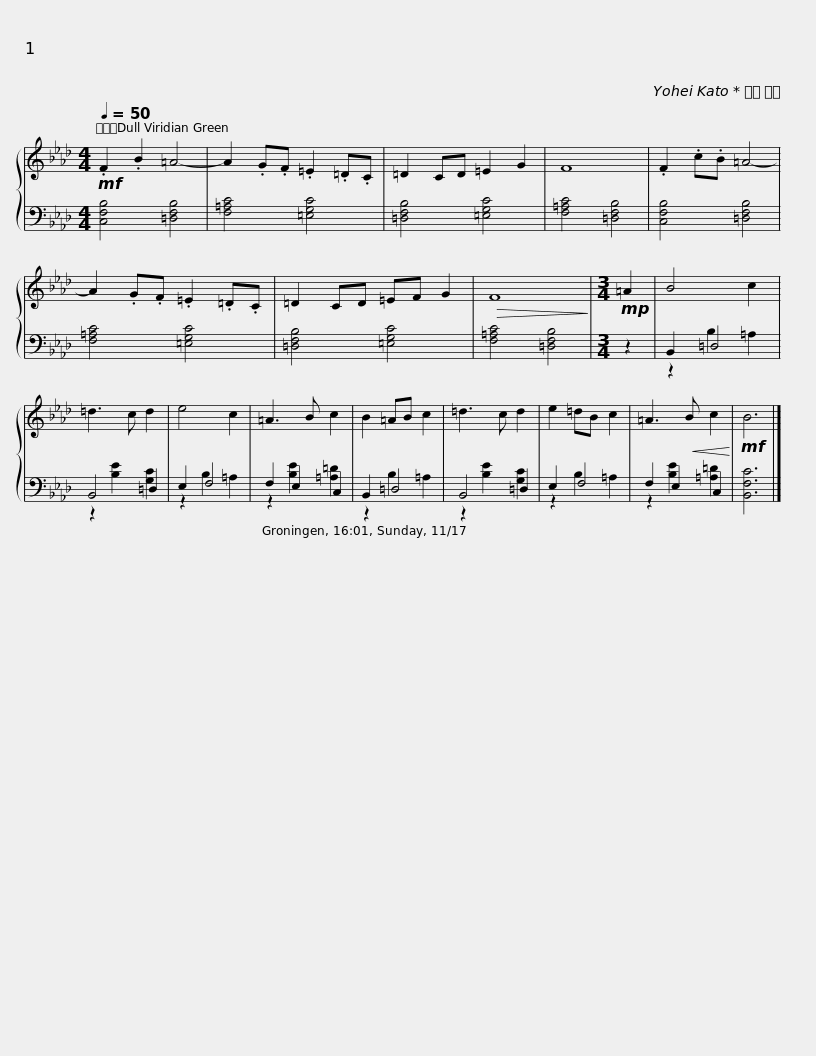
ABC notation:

X:1
%%score { 1 | ( 2 3 ) }
L:1/8
Q:1/4=50
M:4/4
I:linebreak $
K:Ab
V:1 treble
V:2 bass
V:3 bass
V:1
!mf! .F2 .B2 =A4- | A2 .G.F .=E2 .=D.C | =D2 CD =E2 G2 | F8 | .F2 .c.B =A4- |$ %5
 A2 .G.F .=E2 .=D.C | =D2 CD =EF G2 |!>(! F8!>)! |[M:3/4]!mp! =A2 | B4 c2 | %10
 =d3 c d2 | e4 c2 |$ =A3 B c2 | B2 =AB c2 | =d3 c d2 | %15
 e2 =dB c2 | =A3!<(! B c2!<)! |!mf! B6 |] %18
V:2
 [C,F,B,]4 [=D,F,B,]4 | [F,=A,C]4 [=E,G,C]4 | [=D,F,B,]4 [=E,G,C]4 | [F,=A,C]4 [=D,F,B,]4 | [C,F,B,]4 [=D,F,B,]4 |$ %5
 [F,=A,C]4 [=E,G,C]4 | [=D,F,B,]4 [=E,G,C]4 | [F,=A,C]4 [=D,F,B,]4 |[M:3/4] z2 | B,,2 =D,4 | %10
 B,,4 =D,2 | E,2 F,4 |$ F,2 E,2 C,2 | B,,2 =D,4 | B,,4 =D,2 | %15
 E,2 F,4 | F,2 E,2 C,2 | [B,,F,C]6 |] %18
V:3
 x8 | x8 | x8 | x8 | x8 |$ %5
 x8 | x8 | x8 |[M:3/4] x2 | z2 B,2 =A,2 | %10
 z2 [B,E]2 [G,C]2 | z2 B,2 =A,2 |$ z2 [B,E]2 [=A,=D]2 | z2 B,2 =A,2 | z2 [B,E]2 [G,C]2 | %15
 z2 B,2 =A,2 | z2 [B,E]2 [=A,=D]2 | x6 |] %18
